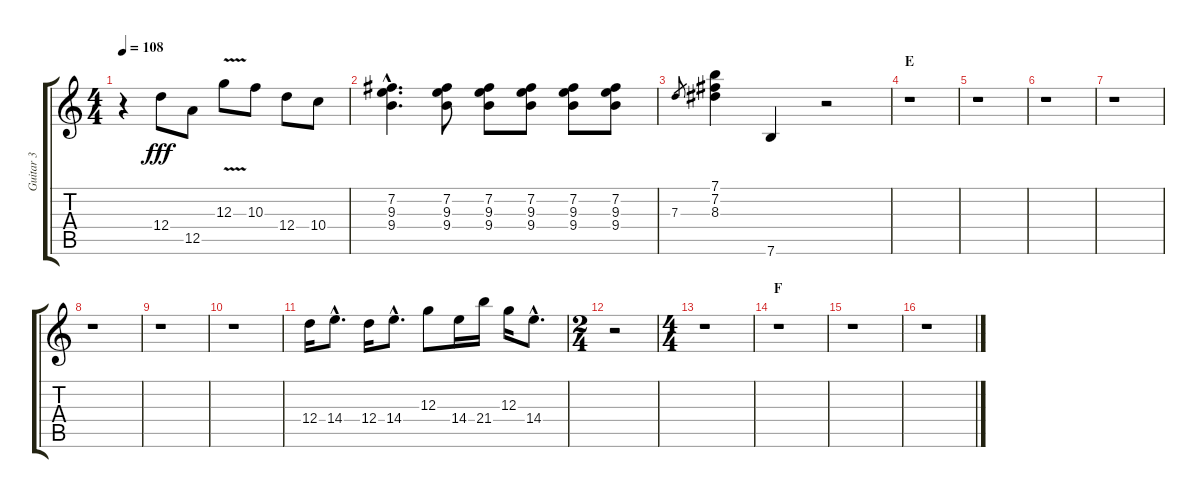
\track ("Guitar 3" "Guitar 3") {instrument electricguitarclean}
\staff {score tabs}
\tuning (E4 B3 G3 D3 A2 E2) {hide}
\ts (4 4)
\tempo 108
\clef g2
\ks c
r.4{dy fff} 12.4.8 12.5.8 12.3{v}.8 10.3.8 12.4.8 10.4.8 |
(7.2{hac} 9.3{hac} 9.4{hac}).4{d} (7.2 9.3 9.4).8 (7.2 9.3 9.4).8 (7.2 9.3 9.4).8 (7.2 9.3 9.4).8 (7.2 9.3 9.4).8 |
7.3.8{gr} (7.1 7.2 8.3).4 7.6.4 r.2 |
\section ("" "E")
r.1 |
r.1 |
r.1 |
r.1 |
r.1 |
r.1 |
r.1 |
12.4.16 14.4{hac}.8{d} 12.4.16 14.4{hac}.8{d} 12.3.8 14.4.16 21.4.16 12.3.16 14.4{hac}.8{d} |
\ts (2 4)
r.2 |
\ts (4 4)
r.1 |
\section ("" "F")
r.1 |
r.1 |
r.1
